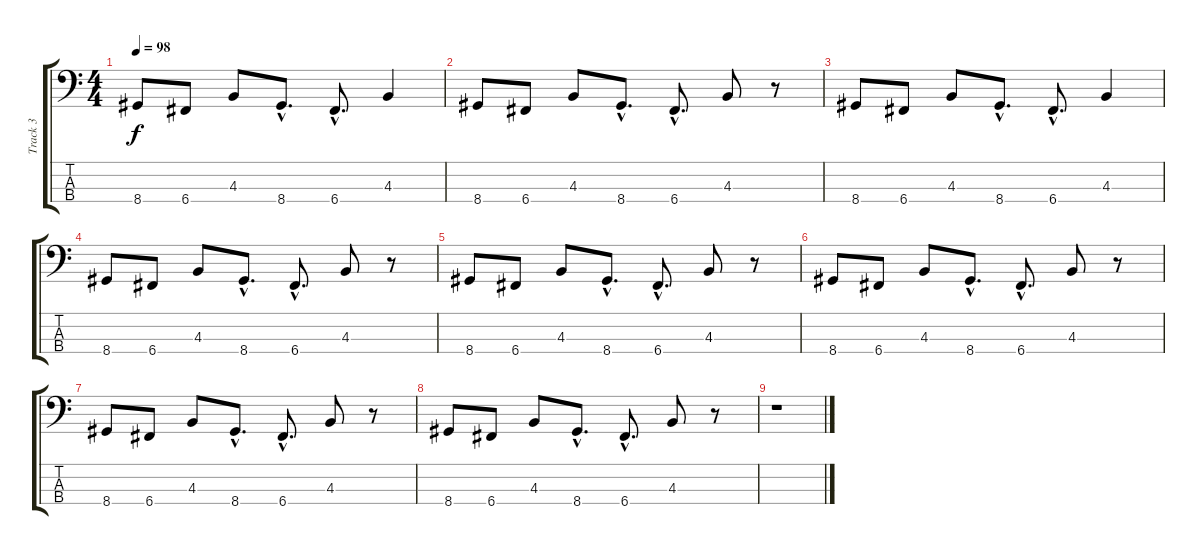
\track ("Track 3" "Track 3") {instrument electricbasspick}
\staff {score tabs}
\tuning (F2 C2 G1 C1) {hide}
\ts (4 4)
\tempo 98
\clef f4
\ks c
8.4.8{dy f} 6.4.8 4.3.8 8.4{hac}.8{d} 6.4{hac}.8{d} 4.3.4 |
8.4.8 6.4.8 4.3.8 8.4{hac}.8{d} 6.4{hac}.8{d} 4.3.8 r.8 |
8.4.8 6.4.8 4.3.8 8.4{hac}.8{d} 6.4{hac}.8{d} 4.3.4 |
8.4.8 6.4.8 4.3.8 8.4{hac}.8{d} 6.4{hac}.8{d} 4.3.8 r.8 |
8.4.8 6.4.8 4.3.8 8.4{hac}.8{d} 6.4{hac}.8{d} 4.3.8 r.8 |
8.4.8 6.4.8 4.3.8 8.4{hac}.8{d} 6.4{hac}.8{d} 4.3.8 r.8 |
8.4.8 6.4.8 4.3.8 8.4{hac}.8{d} 6.4{hac}.8{d} 4.3.8 r.8 |
8.4.8 6.4.8 4.3.8 8.4{hac}.8{d} 6.4{hac}.8{d} 4.3.8 r.8 |
r.1
